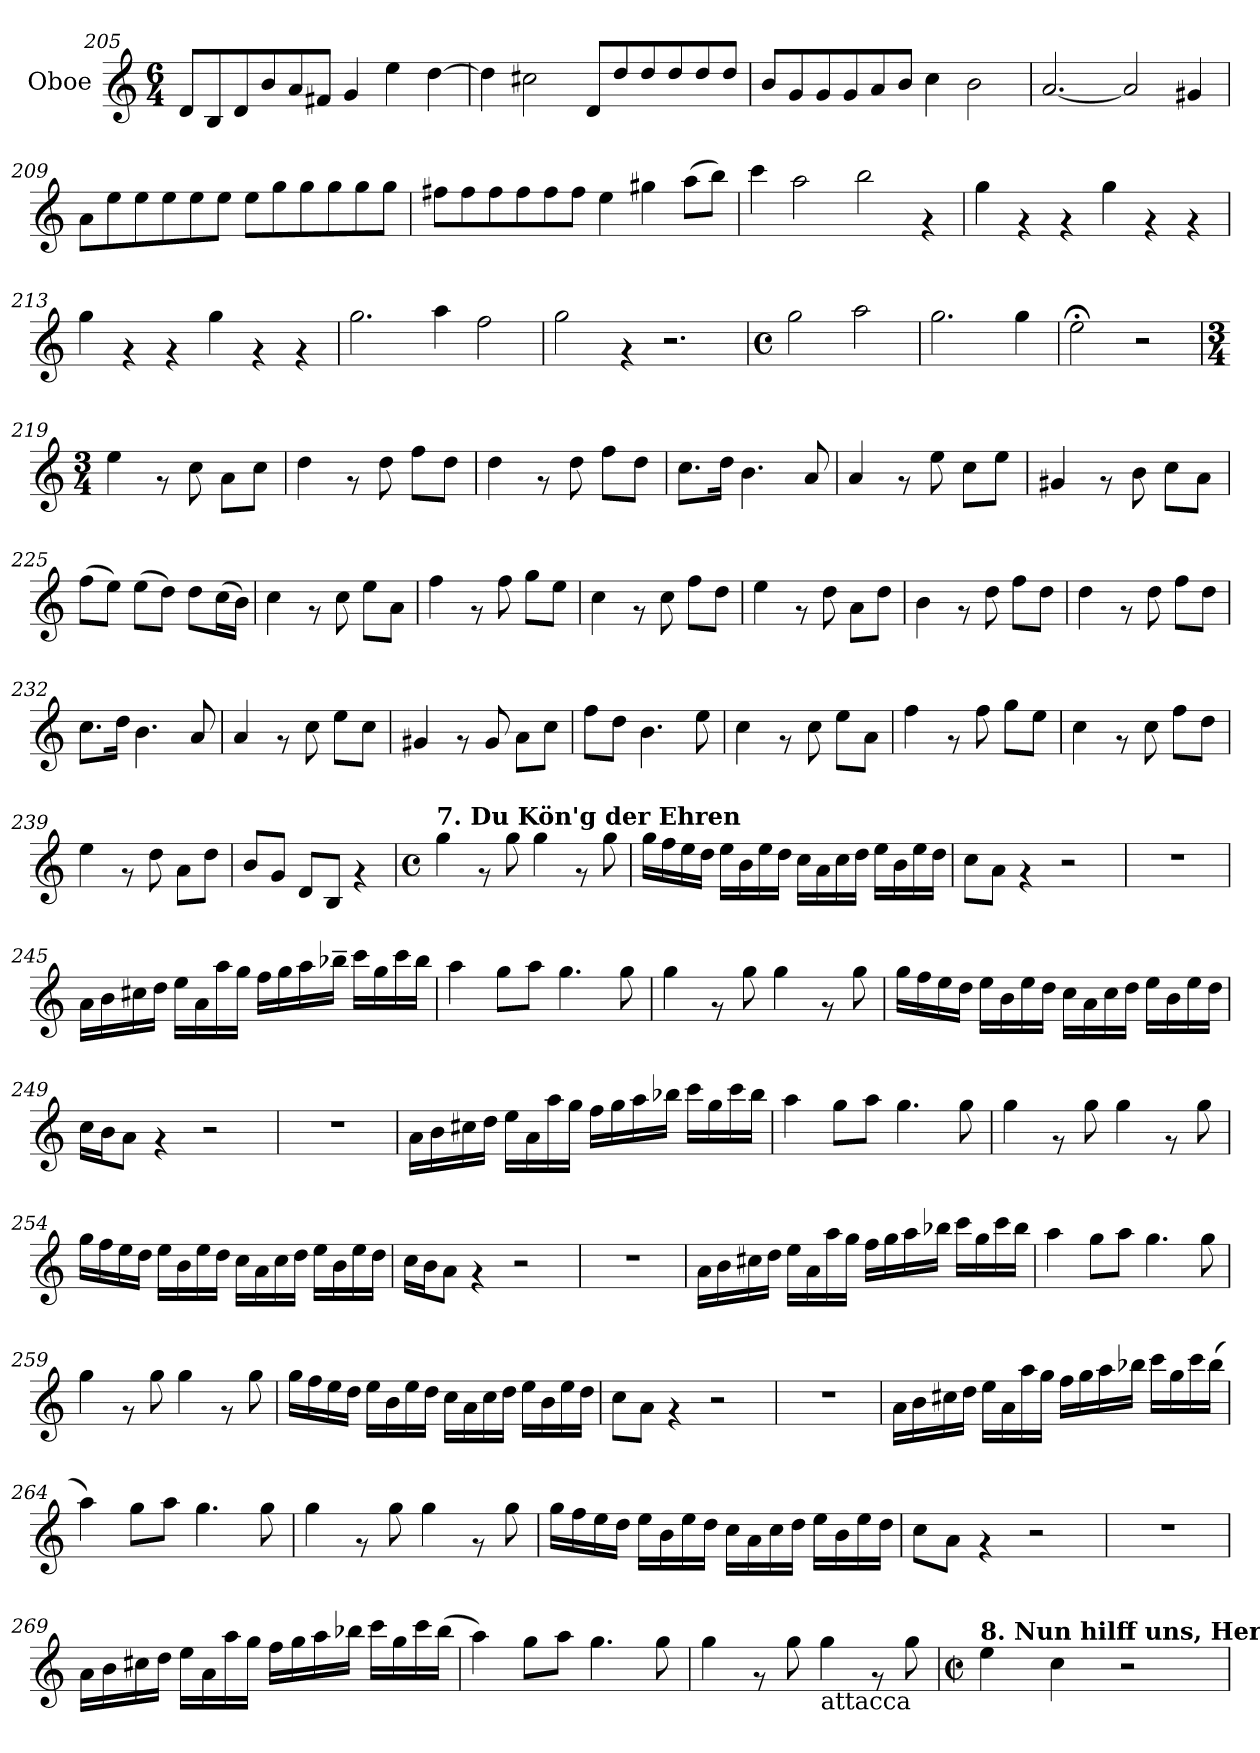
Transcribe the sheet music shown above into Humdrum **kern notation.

**kern
*part1
*staff1
*I"Oboe
*I'Oboe
*clefG2
*k[]
*C:
*M6/4
=205
8d/L
8B/
8d/
8b/
8a/
8f#X/J
4g/
4ee\
[<4dd\
!!LO:LB:g=z
=206
4dd\]
2cc#X\
8d/L
8dd/
8dd/
8dd/
8dd/
8dd/J
=207
8b/L
8g/
8g/
8g/
8a/
8b/J
4cc\
2b\
=208
[<2.a/
2a/]
4g#X/
=209
8a\L
8ee\
8ee\
8ee\
8ee\
8ee\J
8ee\L
8gg\
8gg\
8gg\
8gg\
8gg\J
=210
8ff#X\L
8ff#\
8ff#\
8ff#\
8ff#\
8ff#\J
4ee\
4gg#X\
(<8aa\L
8bb\J)
!!LO:LB:g=z
=211
4ccc\
2aa\
2bb\
4rf
=212
4gg\
4rf
4rf
4gg\
4rf
4rf
=213
4gg\
4rf
4rf
4gg\
4rf
4rf
=214
2.gg\
4aa\
2ff\
=215
2gg\
4rf
2.r
=216
*M4/4
*met(c)
2gg\
2aa\
=217
2.gg\
4gg\
=218
2ee;<\
2r
!!LO:PB:g=z
=219
*M3/4
4ee\
8rf
8cc\
8a\L
8cc\J
=220
4dd\
8rf
8dd\
8ff\L
8dd\J
=221
4dd\
8rf
8dd\
8ff\L
8dd\J
=222
8.cc\L
16dd\J
4.b\
8a/
=223
4a/
8rf
8ee\
8cc\L
8ee\J
=224
4g#X/
8rf
8b\
8cc\L
8a\J
=225
(>8ff\L
8ee\J)
(>8ee\L
8dd\J)
8dd\L
(>16cc\
16b\J)
!!LO:LB:g=z
=226
4cc\
8rf
8cc\
8ee\L
8a\J
=227
4ff\
8rf
8ff\
8gg\L
8ee\J
=228
4cc\
8rf
8cc\
8ff\L
8dd\J
=229
4ee\
8rf
8dd\
8a\L
8dd\J
=230
4b\
8rf
8dd\
8ff\L
8dd\J
=231
4dd\
8rf
8dd\
8ff\L
8dd\J
=232
8.cc\L
16dd\J
4.b\
8a/
=233
4a/
8rf
8cc\
8ee\L
8cc\J
!!LO:LB:g=z
=234
4g#X/
8rf
8g#/
8a\L
8cc\J
=235
8ff\L
8dd\J
4.b\
8ee\
=236
4cc\
8rf
8cc\
8ee\L
8a\J
=237
4ff\
8rf
8ff\
8gg\L
8ee\J
=238
4cc\
8rf
8cc\
8ff\L
8dd\J
=239
4ee\
8rf
8dd\
8a\L
8dd\J
=240
8b/L
8g/J
8d/L
8B/J
4rf
!!LO:LB:g=z
=241
*M4/4
*met(c)
!LO:TX:a:B:t=7. Du Kön'g der Ehren
4gg\
8rf
8gg\
4gg\
8rf
8gg\
=242
16gg\L
16ff\
16ee\
16dd\J
16ee\L
16b\
16ee\
16dd\J
16cc\L
16a\
16cc\
16dd\J
16ee\L
16b\
16ee\
16dd\J
=243
8cc\L
8a\J
4rf
2r
=244
1r
=245
16a\L
16b\
16cc#X\
16dd\J
16ee\L
16a\
16aa\
16gg\J
16ff\L
16gg\
16aa\
16bb-X~<\J
16ccc\L
16gg\
16ccc\
16bb-\J
!!LO:LB:g=z
=246
4aa\
8gg\L
8aa\J
4.gg\
8gg\
=247
4gg\
8rf
8gg\
4gg\
8rf
8gg\
=248
16gg\L
16ff\
16ee\
16dd\J
16ee\L
16b\
16ee\
16dd\J
16cc\L
16a\
16cc\
16dd\J
16ee\L
16b\
16ee\
16dd\J
=249
16cc\L
16b\
8a\J
4rf
2r
=250
1r
=251
16a\L
16b\
16cc#X\
16dd\J
16ee\L
16a\
16aa\
16gg\J
16ff\L
16gg\
16aa\
16bb-X\J
16ccc\L
16gg\
16ccc\
16bb-\J
!!LO:LB:g=z
=252
4aa\
8gg\L
8aa\J
4.gg\
8gg\
=253
4gg\
8rf
8gg\
4gg\
8rf
8gg\
=254
16gg\L
16ff\
16ee\
16dd\J
16ee\L
16b\
16ee\
16dd\J
16cc\L
16a\
16cc\
16dd\J
16ee\L
16b\
16ee\
16dd\J
=255
16cc\L
16b\
8a\J
4rf
2r
=256
1r
=257
16a\L
16b\
16cc#X\
16dd\J
16ee\L
16a\
16aa\
16gg\J
16ff\L
16gg\
16aa\
16bb-X\J
16ccc\L
16gg\
16ccc\
16bb-\J
!!LO:LB:g=z
=258
4aa\
8gg\L
8aa\J
4.gg\
8gg\
=259
4gg\
8rf
8gg\
4gg\
8rf
8gg\
=260
16gg\L
16ff\
16ee\
16dd\J
16ee\L
16b\
16ee\
16dd\J
16cc\L
16a\
16cc\
16dd\J
16ee\L
16b\
16ee\
16dd\J
=261
8cc\L
8a\J
4rf
2r
=262
1r
=263
16a\L
16b\
16cc#X\
16dd\J
16ee\L
16a\
16aa\
16gg\J
16ff\L
16gg\
16aa\
16bb-X\J
16ccc\L
16gg\
16ccc\
(<16bb-\J
=264
4aa\)
8gg\L
8aa\J
4.gg\
8gg\
!!LO:LB:g=z
=265
4gg\
8rf
8gg\
4gg\
8rf
8gg\
=266
16gg\L
16ff\
16ee\
16dd\J
16ee\L
16b\
16ee\
16dd\J
16cc\L
16a\
16cc\
16dd\J
16ee\L
16b\
16ee\
16dd\J
=267
8cc\L
8a\J
4rf
2r
=268
1r
=269
16a\L
16b\
16cc#X\
16dd\J
16ee\L
16a\
16aa\
16gg\J
16ff\L
16gg\
16aa\
16bb-X\J
16ccc\L
16gg\
16ccc\
(<16bb-\J
=270
4aa\)
8gg\L
8aa\J
4.gg\
8gg\
=271
4gg\
8rf
8gg\
!LO:TX:b:t=attacca
4gg\
8rf
8gg\
!!LO:LB:g=z
=272
*M2/2
*met(c|)
!LO:TX:a:B:t=8. Nun hilff uns, Herr
4ee\
4cc\
2r
=
*-
